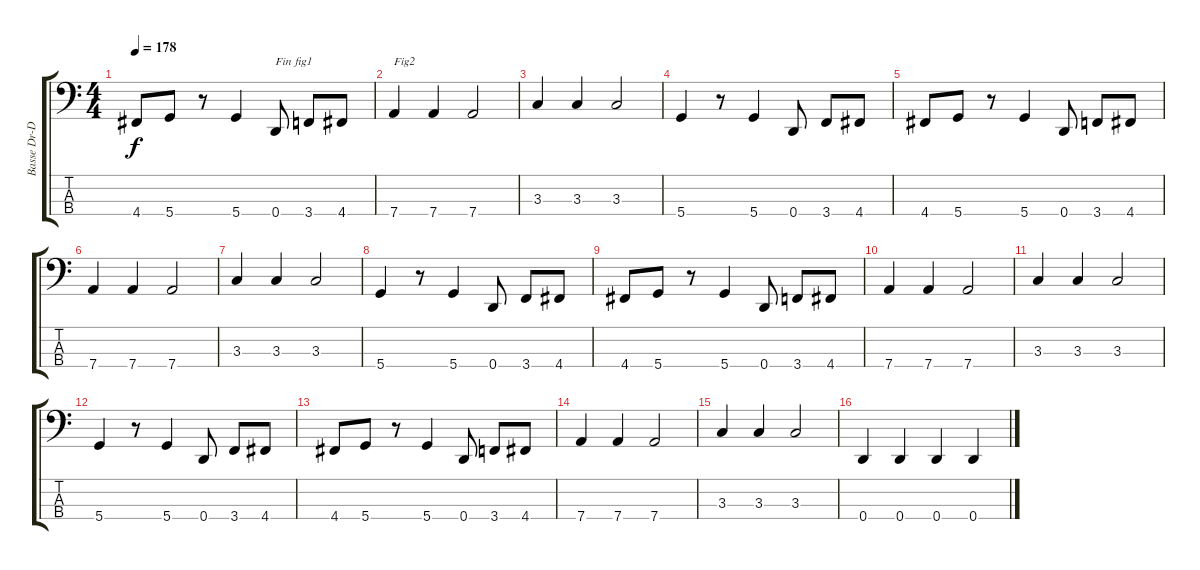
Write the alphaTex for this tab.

\track ("Basse Dr-D" "Basse Dr-D") {instrument electricbasspick}
\staff {score tabs}
\tuning (G2 D2 A1 D1) {hide}
\ts (4 4)
\tempo 178
\clef f4
\ks c
4.4.8{dy f} 5.4.8 r.8 5.4.4 0.4.8{txt "Fin fig1"} 3.4.8 4.4.8 |
7.4.4{txt "Fig2"} 7.4.4 7.4.2 |
3.3.4 3.3.4 3.3.2 |
5.4.4 r.8 5.4.4 0.4.8 3.4.8 4.4.8 |
4.4.8 5.4.8 r.8 5.4.4 0.4.8 3.4.8 4.4.8 |
7.4.4 7.4.4 7.4.2 |
3.3.4 3.3.4 3.3.2 |
5.4.4 r.8 5.4.4 0.4.8 3.4.8 4.4.8 |
4.4.8 5.4.8 r.8 5.4.4 0.4.8 3.4.8 4.4.8 |
7.4.4 7.4.4 7.4.2 |
3.3.4 3.3.4 3.3.2 |
5.4.4 r.8 5.4.4 0.4.8 3.4.8 4.4.8 |
4.4.8 5.4.8 r.8 5.4.4 0.4.8 3.4.8 4.4.8 |
7.4.4 7.4.4 7.4.2 |
3.3.4 3.3.4 3.3.2 |
0.4.4 0.4.4 0.4.4 0.4.4
